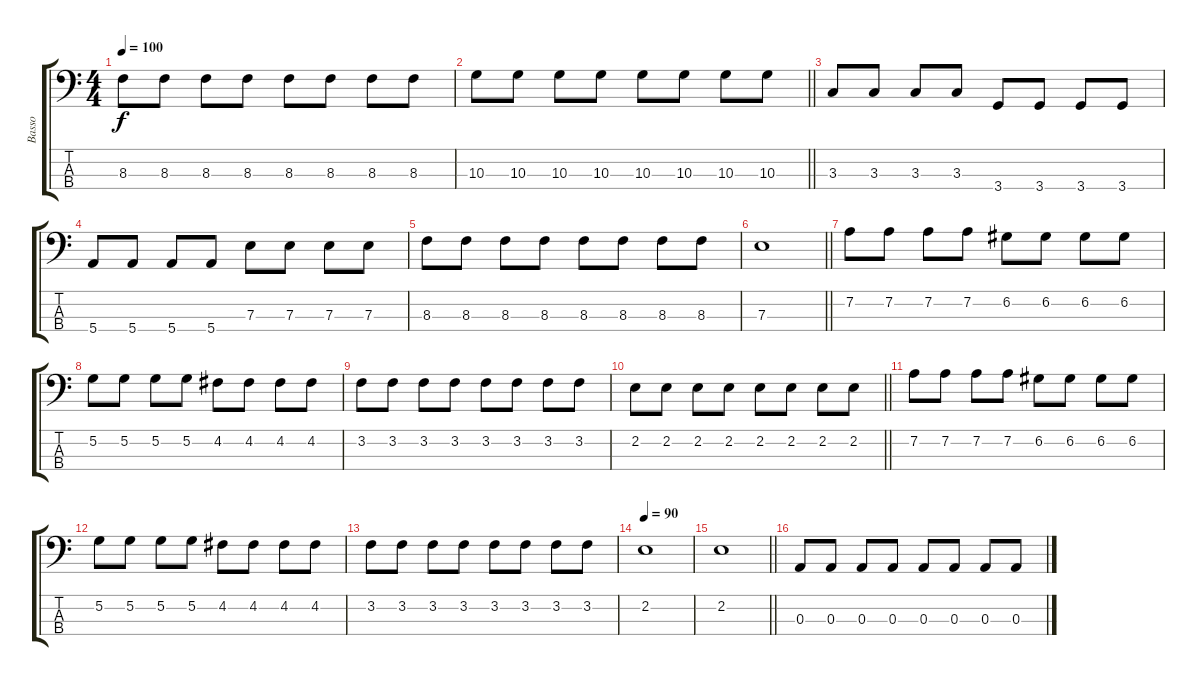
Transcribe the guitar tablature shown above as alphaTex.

\track ("Basso" "Basso") {instrument electricbassfinger}
\staff {score tabs}
\tuning (G2 D2 A1 E1) {hide}
\ts (4 4)
\tempo 100
\clef f4
\ks c
8.3.8{dy f} 8.3.8 8.3.8 8.3.8 8.3.8 8.3.8 8.3.8 8.3.8 |
\barLineRight lightlight
10.3.8 10.3.8 10.3.8 10.3.8 10.3.8 10.3.8 10.3.8 10.3.8 |
3.3.8 3.3.8 3.3.8 3.3.8 3.4.8 3.4.8 3.4.8 3.4.8 |
5.4.8 5.4.8 5.4.8 5.4.8 7.3.8 7.3.8 7.3.8 7.3.8 |
8.3.8 8.3.8 8.3.8 8.3.8 8.3.8 8.3.8 8.3.8 8.3.8 |
\barLineRight lightlight
7.3.1 |
7.2.8 7.2.8 7.2.8 7.2.8 6.2.8 6.2.8 6.2.8 6.2.8 |
5.2.8 5.2.8 5.2.8 5.2.8 4.2.8 4.2.8 4.2.8 4.2.8 |
3.2.8 3.2.8 3.2.8 3.2.8 3.2.8 3.2.8 3.2.8 3.2.8 |
\barLineRight lightlight
2.2.8 2.2.8 2.2.8 2.2.8 2.2.8 2.2.8 2.2.8 2.2.8 |
7.2.8 7.2.8 7.2.8 7.2.8 6.2.8 6.2.8 6.2.8 6.2.8 |
5.2.8 5.2.8 5.2.8 5.2.8 4.2.8 4.2.8 4.2.8 4.2.8 |
3.2.8 3.2.8 3.2.8 3.2.8 3.2.8 3.2.8 3.2.8 3.2.8 |
\tempo 90
2.2.1 |
\barLineRight lightlight
2.2.1 |
0.3.8 0.3.8 0.3.8 0.3.8 0.3.8 0.3.8 0.3.8 0.3.8
